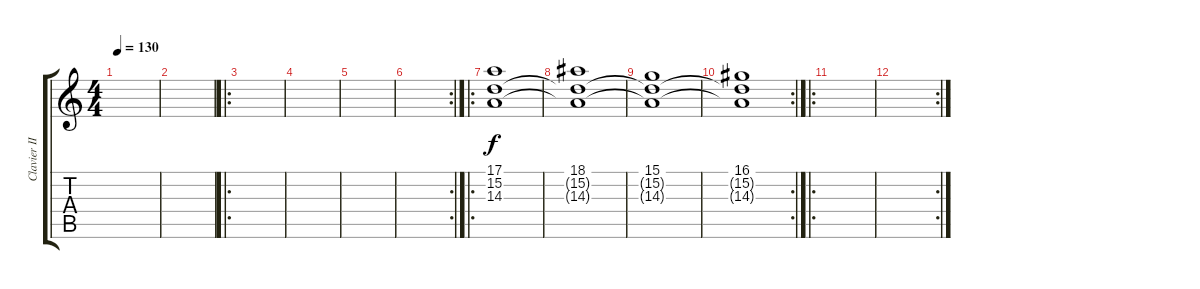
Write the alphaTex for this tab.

\track ("Clavier II" "Clavier II") {instrument choiraahs}
\staff {score tabs}
\tuning (E4 B3 G3 D3 A2 E2) {hide}
\ts (4 4)
\tempo 130
\clef g2
\ks c
|
|
\ro
|
|
|
\rc 2
|
\ro
(17.1 15.2 14.3).1 |
(18.1 15.2{t} 14.3{t}).1 |
(15.1 15.2{t} 14.3{t}).1 |
\rc 2
(16.1 15.2{t} 14.3{t}).1 |
\ro
|
\rc 2
